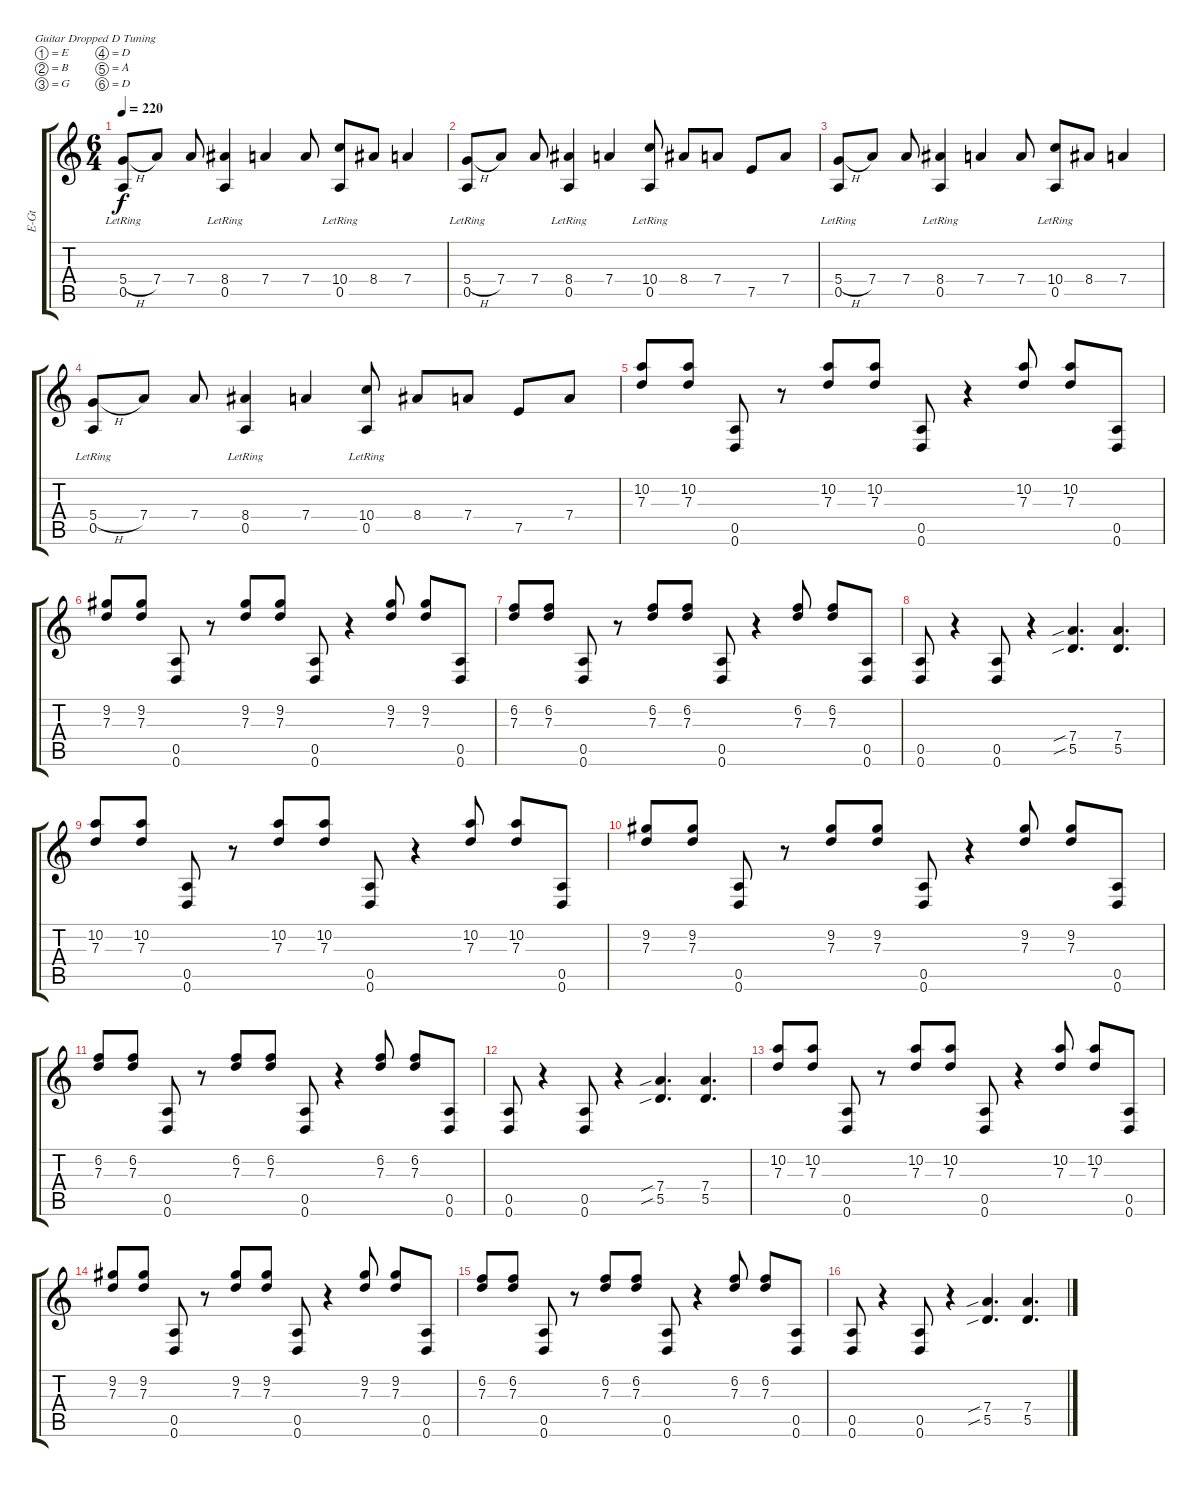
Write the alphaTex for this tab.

\bracketExtendMode groupsimilarinstruments
\otherSystemsTrackNameOrientation horizontal
\track ("Guitar-spare" "E-Gt") {instrument distortionguitar}
\staff {score tabs}
\tuning (E4 B3 G3 D3 A2 D2)
\ts (6 4)
\tempo 220
\clef g2
\ks c
(5.4{h} 0.5{lr}).8{dy f beam Up} 7.4.8{beam Up} 7.4.8{beam Up} (8.4{acc #} 0.5{lr}).4{beam Up} 7.4.4{beam Up} 7.4.8{beam Up} (10.4 0.5{lr}).8{beam Up} 8.4{acc #}.8{beam Up} 7.4.4{beam Up} |
(5.4{h} 0.5{lr}).8{beam Up} 7.4.8{beam Up} 7.4.8{beam Up} (8.4{acc #} 0.5{lr}).4{beam Up} 7.4.4{beam Up} (10.4 0.5{lr}).8{beam Up} 8.4{acc #}.8{beam Up} 7.4.8{beam Up} 7.5.8{beam Up} 7.4.8{beam Up} |
(5.4{h} 0.5{lr}).8{beam Up} 7.4.8{beam Up} 7.4.8{beam Up} (8.4{acc #} 0.5{lr}).4{beam Up} 7.4.4{beam Up} 7.4.8{beam Up} (10.4 0.5{lr}).8{beam Up} 8.4{acc #}.8{beam Up} 7.4.4{beam Up} |
(5.4{h} 0.5{lr}).8{beam Up} 7.4.8{beam Up} 7.4.8{beam Up} (8.4{acc #} 0.5{lr}).4{beam Up} 7.4.4{beam Up} (10.4 0.5{lr}).8{beam Up} 8.4{acc #}.8{beam Up} 7.4.8{beam Up} 7.5.8{beam Up} 7.4.8{beam Up} |
(10.2 7.3).8{beam Up} (10.2 7.3).8{beam Up} (0.5 0.6).8{beam Up} r.8{beam Up} (10.2 7.3).8{beam Up} (10.2 7.3).8{beam Up} (0.5 0.6).8{beam Up} r.4{beam Up} (10.2 7.3).8{beam Up} (10.2 7.3).8{beam Up} (0.5 0.6).8{beam Up} |
(9.2{acc #} 7.3).8{beam Up} (9.2{acc #} 7.3).8{beam Up} (0.5 0.6).8{beam Up} r.8{beam Up} (9.2{acc #} 7.3).8{beam Up} (9.2{acc #} 7.3).8{beam Up} (0.5 0.6).8{beam Up} r.4{beam Up} (9.2{acc #} 7.3).8{beam Up} (9.2{acc #} 7.3).8{beam Up} (0.5 0.6).8{beam Up} |
(6.2 7.3).8{beam Up} (6.2 7.3).8{beam Up} (0.5 0.6).8{beam Up} r.8{beam Up} (6.2 7.3).8{beam Up} (6.2 7.3).8{beam Up} (0.5 0.6).8{beam Up} r.4{beam Up} (6.2 7.3).8{beam Up} (6.2 7.3).8{beam Up} (0.5 0.6).8{beam Up} |
(0.5 0.6).8{beam Up} r.4{beam Up} (0.5 0.6).8{beam Up} r.4{beam Up} (7.4{sib} 5.5{sib}).4{d beam Up} (7.4 5.5).4{d beam Up} |
(10.2 7.3).8{beam Up} (10.2 7.3).8{beam Up} (0.5 0.6).8{beam Up} r.8{beam Up} (10.2 7.3).8{beam Up} (10.2 7.3).8{beam Up} (0.5 0.6).8{beam Up} r.4{beam Up} (10.2 7.3).8{beam Up} (10.2 7.3).8{beam Up} (0.5 0.6).8{beam Up} |
(9.2{acc #} 7.3).8{beam Up} (9.2{acc #} 7.3).8{beam Up} (0.5 0.6).8{beam Up} r.8{beam Up} (9.2{acc #} 7.3).8{beam Up} (9.2{acc #} 7.3).8{beam Up} (0.5 0.6).8{beam Up} r.4{beam Up} (9.2{acc #} 7.3).8{beam Up} (9.2{acc #} 7.3).8{beam Up} (0.5 0.6).8{beam Up} |
(6.2 7.3).8{beam Up} (6.2 7.3).8{beam Up} (0.5 0.6).8{beam Up} r.8{beam Up} (6.2 7.3).8{beam Up} (6.2 7.3).8{beam Up} (0.5 0.6).8{beam Up} r.4{beam Up} (6.2 7.3).8{beam Up} (6.2 7.3).8{beam Up} (0.5 0.6).8{beam Up} |
(0.5 0.6).8{beam Up} r.4{beam Up} (0.5 0.6).8{beam Up} r.4{beam Up} (7.4{sib} 5.5{sib}).4{d beam Up} (7.4 5.5).4{d beam Up} |
(10.2 7.3).8{beam Up} (10.2 7.3).8{beam Up} (0.5 0.6).8{beam Up} r.8{beam Up} (10.2 7.3).8{beam Up} (10.2 7.3).8{beam Up} (0.5 0.6).8{beam Up} r.4{beam Up} (10.2 7.3).8{beam Up} (10.2 7.3).8{beam Up} (0.5 0.6).8{beam Up} |
(9.2{acc #} 7.3).8{beam Up} (9.2{acc #} 7.3).8{beam Up} (0.5 0.6).8{beam Up} r.8{beam Up} (9.2{acc #} 7.3).8{beam Up} (9.2{acc #} 7.3).8{beam Up} (0.5 0.6).8{beam Up} r.4{beam Up} (9.2{acc #} 7.3).8{beam Up} (9.2{acc #} 7.3).8{beam Up} (0.5 0.6).8{beam Up} |
(6.2 7.3).8{beam Up} (6.2 7.3).8{beam Up} (0.5 0.6).8{beam Up} r.8{beam Up} (6.2 7.3).8{beam Up} (6.2 7.3).8{beam Up} (0.5 0.6).8{beam Up} r.4{beam Up} (6.2 7.3).8{beam Up} (6.2 7.3).8{beam Up} (0.5 0.6).8{beam Up} |
(0.5 0.6).8{beam Up} r.4{beam Up} (0.5 0.6).8{beam Up} r.4{beam Up} (7.4{sib} 5.5{sib}).4{d beam Up} (7.4 5.5).4{d beam Up}
